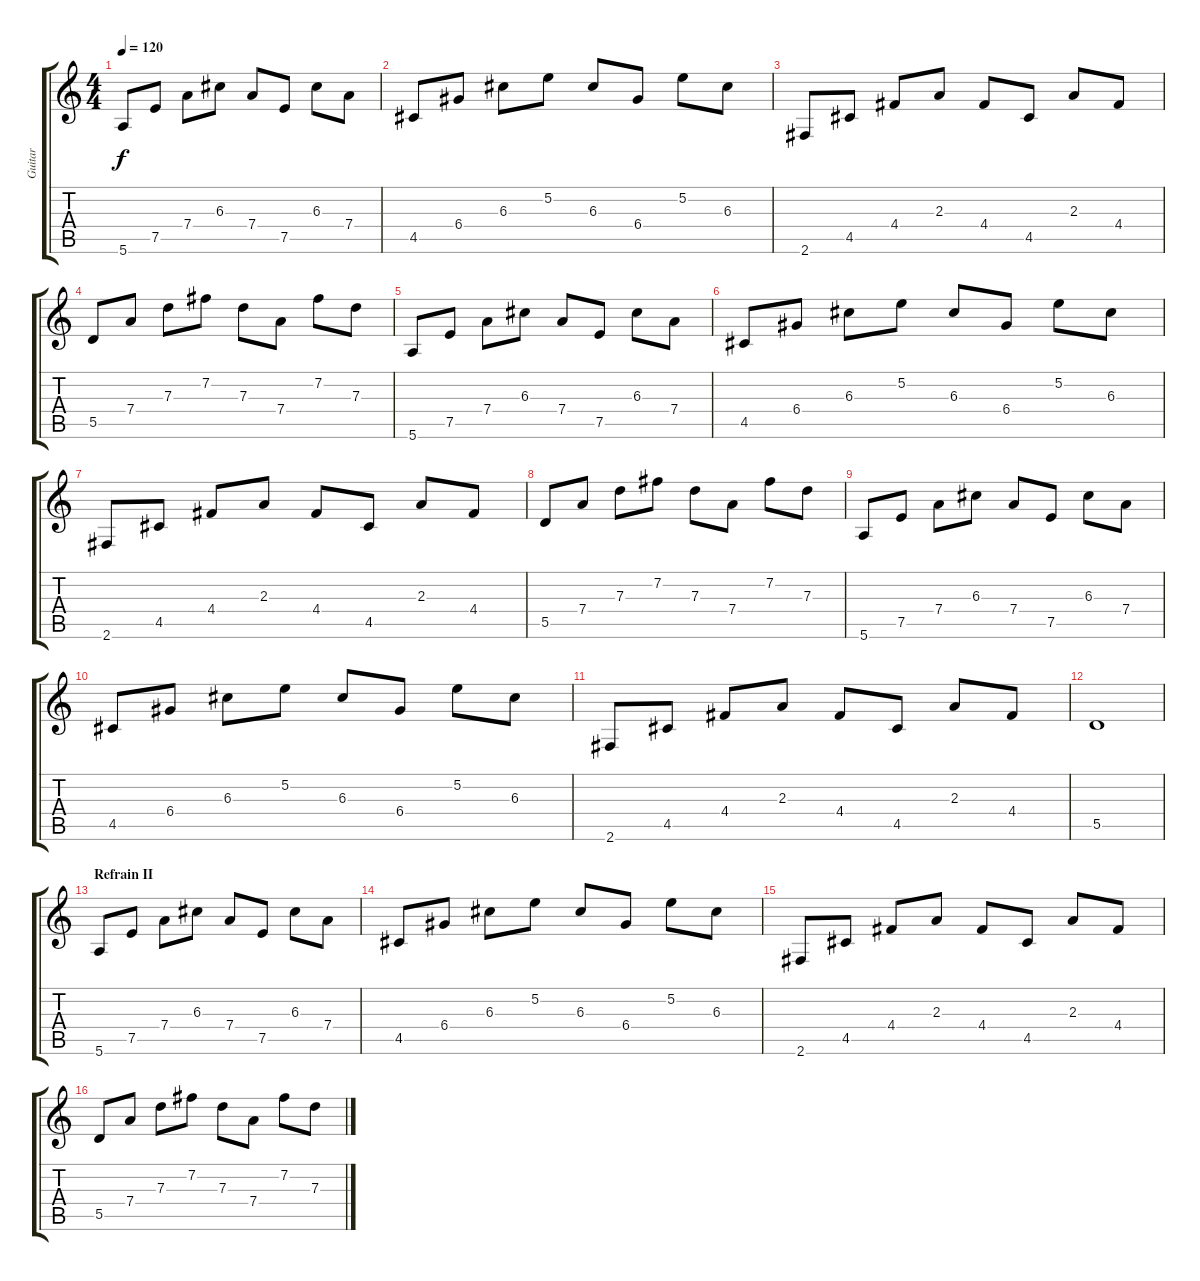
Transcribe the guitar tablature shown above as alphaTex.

\track ("Guitar" "Guitar") {instrument acousticguitarsteel}
\staff {score tabs}
\tuning (E4 B3 G3 D3 A2 E2) {hide}
\ts (4 4)
\tempo 120
\clef g2
\ks c
5.6.8{dy f} 7.5.8 7.4.8 6.3.8 7.4.8 7.5.8 6.3.8 7.4.8 |
4.5.8 6.4.8 6.3.8 5.2.8 6.3.8 6.4.8 5.2.8 6.3.8 |
2.6.8 4.5.8 4.4.8 2.3.8 4.4.8 4.5.8 2.3.8 4.4.8 |
5.5.8 7.4.8 7.3.8 7.2.8 7.3.8 7.4.8 7.2.8 7.3.8 |
5.6.8 7.5.8 7.4.8 6.3.8 7.4.8 7.5.8 6.3.8 7.4.8 |
4.5.8 6.4.8 6.3.8 5.2.8 6.3.8 6.4.8 5.2.8 6.3.8 |
2.6.8 4.5.8 4.4.8 2.3.8 4.4.8 4.5.8 2.3.8 4.4.8 |
5.5.8 7.4.8 7.3.8 7.2.8 7.3.8 7.4.8 7.2.8 7.3.8 |
5.6.8 7.5.8 7.4.8 6.3.8 7.4.8 7.5.8 6.3.8 7.4.8 |
4.5.8 6.4.8 6.3.8 5.2.8 6.3.8 6.4.8 5.2.8 6.3.8 |
2.6.8 4.5.8 4.4.8 2.3.8 4.4.8 4.5.8 2.3.8 4.4.8 |
5.5.1 |
\section ("" "Refrain II")
5.6.8 7.5.8 7.4.8 6.3.8 7.4.8 7.5.8 6.3.8 7.4.8 |
4.5.8 6.4.8 6.3.8 5.2.8 6.3.8 6.4.8 5.2.8 6.3.8 |
2.6.8 4.5.8 4.4.8 2.3.8 4.4.8 4.5.8 2.3.8 4.4.8 |
5.5.8 7.4.8 7.3.8 7.2.8 7.3.8 7.4.8 7.2.8 7.3.8
